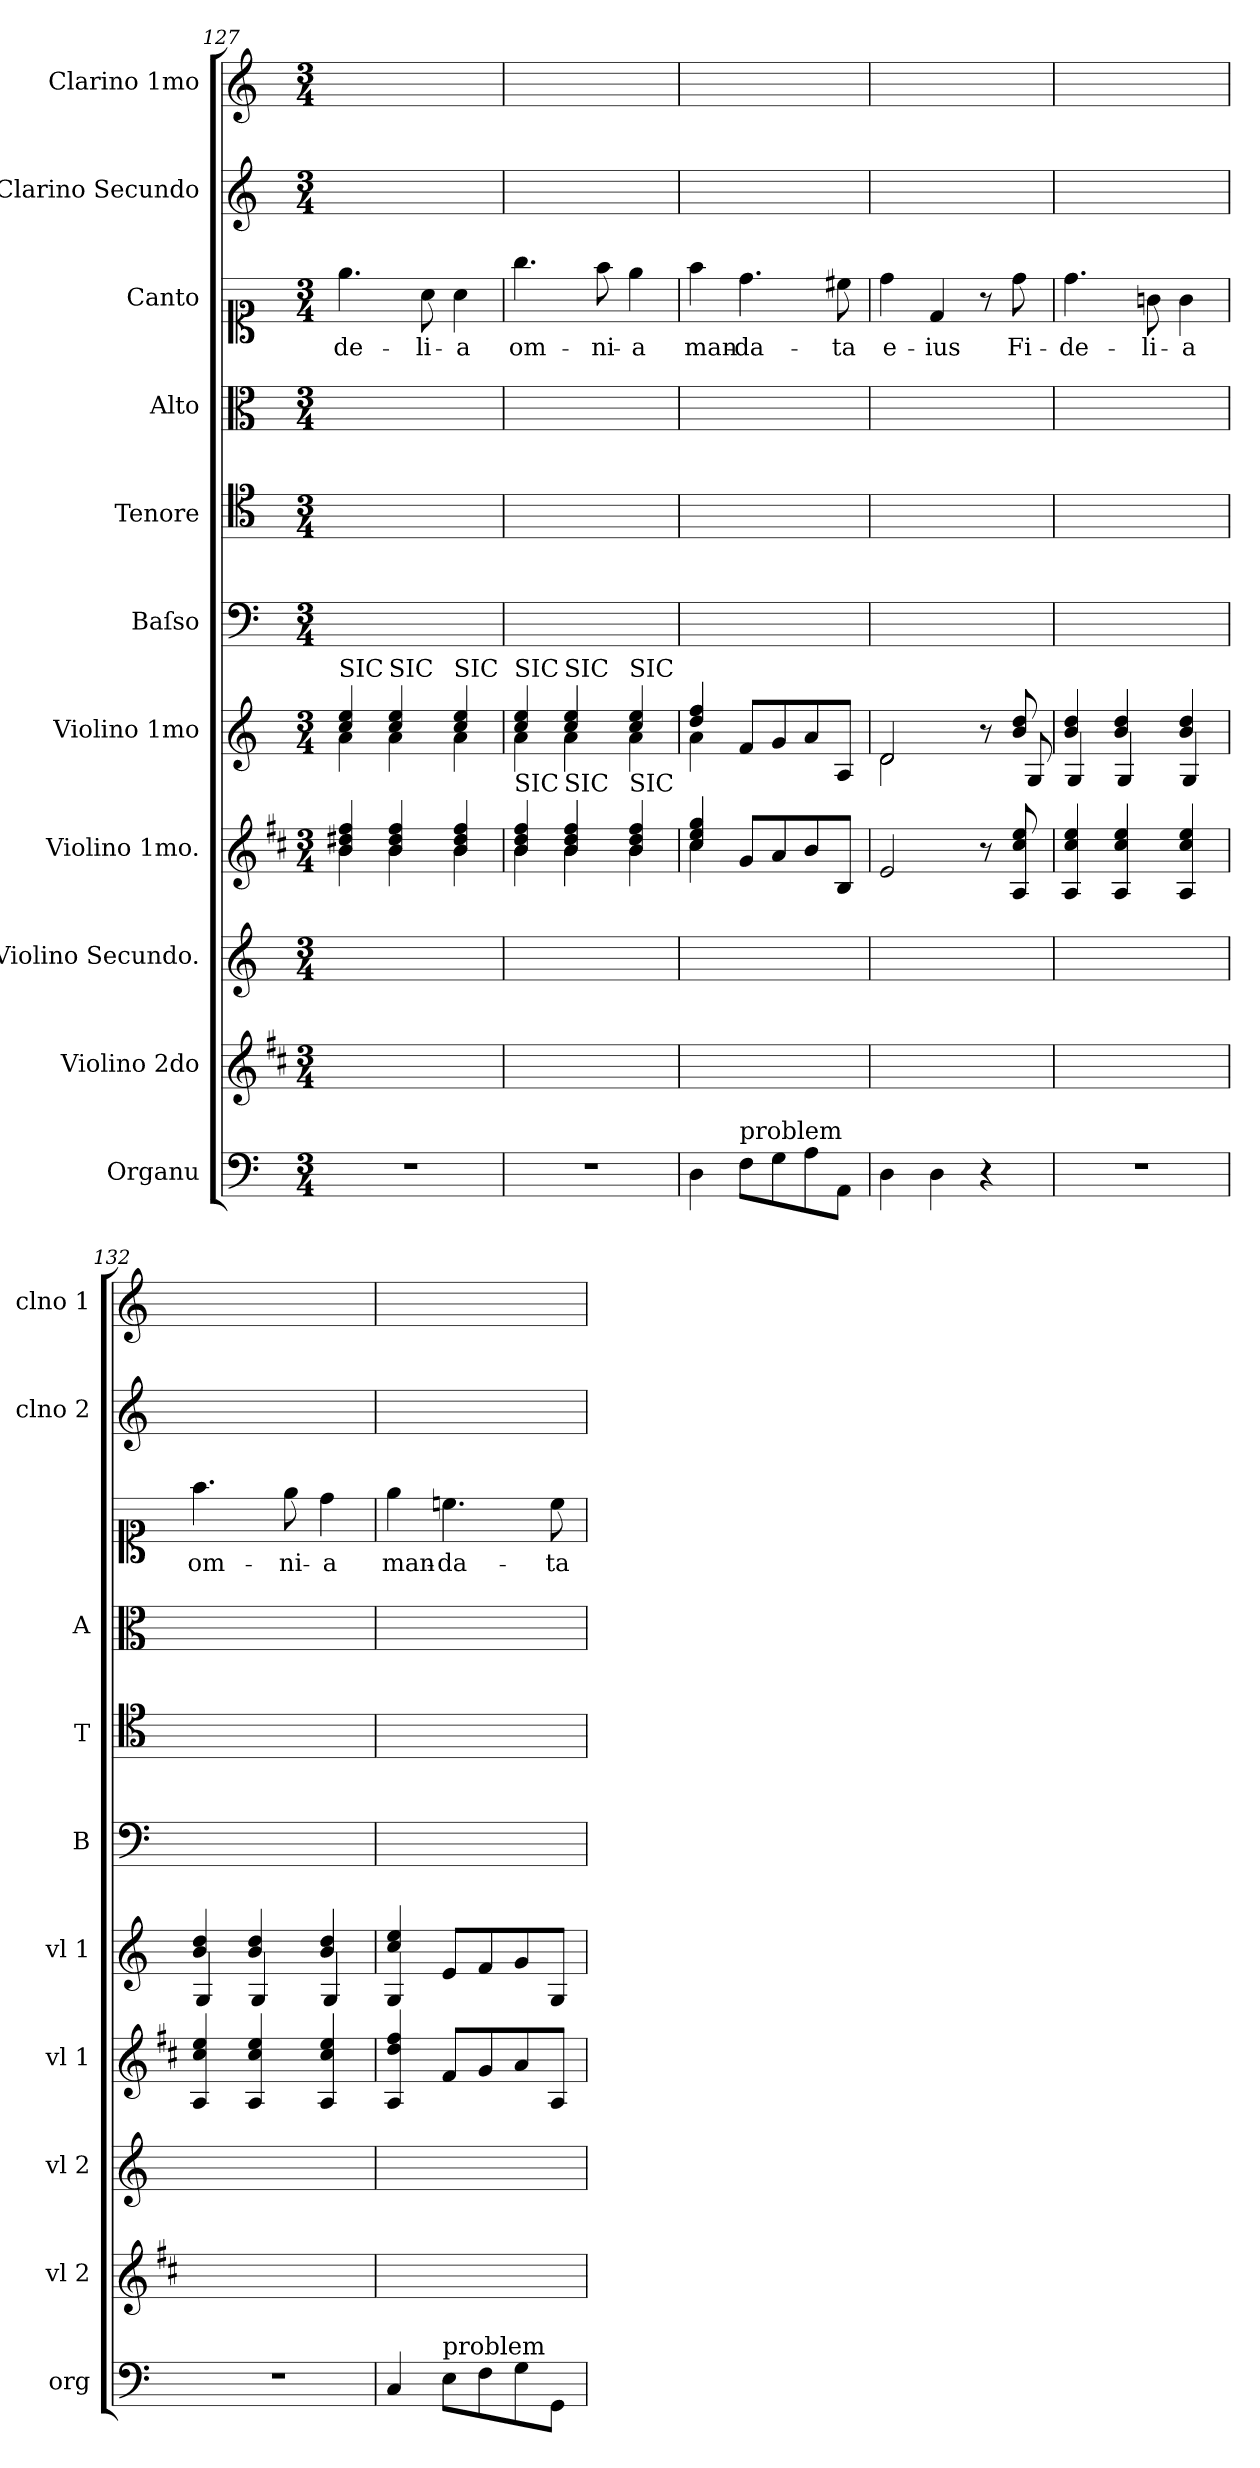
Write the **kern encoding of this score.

**kern	**kern	**kern	**kern	**kern	**kern	**kern	**kern	**kern	**text	**kern	**kern
*part11	*part10	*part9	*part8	*part7	*part6	*part5	*part4	*part3	*part3	*part2	*part1
*staff11	*staff10	*staff9	*staff8	*staff7	*staff6	*staff5	*staff4	*staff3	*staff3	*staff2	*staff1
*I"Organu	*I"Violino 2do	*I"Violino Secundo.	*I"Violino 1mo.	*I"Violino 1mo	*I"Baſso	*I"Tenore	*I"Alto	*I"Canto	*	*I"Clarino Secundo	*I"Clarino 1mo
*I'org	*I'vl 2	*I'vl 2	*I'vl 1	*I'vl 1	*I'B	*I'T	*I'A	*	*	*I'clno 2	*I'clno 1
*clefF4	*clefG2	*clefG2	*clefG2	*clefG2	*clefF4	*clefC4	*clefC3	*clefC1	*	*clefG2	*clefG2
*	*ITrd1c2	*	*ITrd1c2	*	*	*	*	*	*	*	*
*k[]	*k[]	*k[]	*k[]	*k[]	*k[]	*k[]	*k[]	*k[]	*	*k[]	*k[]
*M3/4	*M3/4	*M3/4	*M3/4	*M3/4	*M3/4	*M3/4	*M3/4	*M3/4	*	*M3/4	*M3/4
=127	=127	=127	=127	=127	=127	=127	=127	=127	=127	=127	=127
*	*	*	*^	*^	*	*	*	*	*	*	*
!	!	!	!	!	!LO:TX:a:t=SIC	!	!	!	!	!	!	!	!
2.r	2.ryy	2.ryy	4a/ 4cc#X/ 4ee/	4a\	4cc/ 4ee/	4a\	2.ryy	2.ryy	2.ryy	4.ee\	-de-	2.ryy	4ryy
!	!	!	!	!	!LO:TX:a:t=SIC	!	!	!	!	!	!	!	!
.	.	.	4a/ 4cc#/ 4ee/	4a\	4cc/ 4ee/	4a\	.	.	.	.	.	.	4ryy
.	.	.	.	.	.	.	.	.	.	8a\	-li-	.	.
!	!	!	!	!	!LO:TX:a:t=SIC	!	!	!	!	!	!	!	!
.	.	.	4a/ 4cc#/ 4ee/	4a\	4cc/ 4ee/	4a\	.	.	.	4a\	-a	.	4ryy
=128	=128	=128	=128	=128	=128	=128	=128	=128	=128	=128	=128	=128	=128
!	!	!	!	!	!LO:TX:a:t=SIC	!	!	!	!	!	!	!	!
!	!	!	!LO:TX:a:t=SIC	!	!	!	!	!	!	!	!	!	!
2.r	2.ryy	2.ryy	4a/ 4cc/ 4ee/	4a\	4cc/ 4ee/	4a\	2.ryy	2.ryy	2.ryy	4.gg\	om-	2.ryy	4ryy
!	!	!	!	!	!LO:TX:a:t=SIC	!	!	!	!	!	!	!	!
!	!	!	!LO:TX:a:t=SIC	!	!	!	!	!	!	!	!	!	!
.	.	.	4a/ 4cc/ 4ee/	4a\	4cc/ 4ee/	4a\	.	.	.	.	.	.	4ryy
.	.	.	.	.	.	.	.	.	.	8ff\	-ni-	.	.
!	!	!	!	!	!LO:TX:a:t=SIC	!	!	!	!	!	!	!	!
!	!	!	!LO:TX:a:t=SIC	!	!	!	!	!	!	!	!	!	!
.	.	.	4a/ 4cc/ 4ee/	4a\	4cc/ 4ee/	4a\	.	.	.	4ee\	-a	.	4ryy
=129	=129	=129	=129	=129	=129	=129	=129	=129	=129	=129	=129	=129	=129
4D\	2.ryy	2.ryy	4b/ 4dd/ 4ff/	4b\	4dd/ 4ff/	4a\	2.ryy	2.ryy	2.ryy	4ff\	man-	2.ryy	4ryy
!LO:TX:a:t=problem	!	!	!	!	!	!	!	!	!	!	!	!	!
8F\L	.	.	8f/L	8ryy	8f/L	8ryy	.	.	.	4.dd\	-da-	.	4ryy
8G\	.	.	8g/	8ryy	8g/	8ryy	.	.	.	.	.	.	.
8A\	.	.	8a/	8ryy	8a/	8ryy	.	.	.	.	.	.	4ryy
8AA/J	.	.	8A/J	8ryy	8A/J	8ryy	.	.	.	8cc#X\	-ta	.	.
*	*	*	*v	*v	*	*	*	*	*	*	*	*	*
=130	=130	=130	=130	=130	=130	=130	=130	=130	=130	=130	=130	=130
4D\	2.ryy	2.ryy	2d/	2d/	2d\	2.ryy	2.ryy	2.ryy	4dd\	e-	2.ryy	4ryy
4D\	.	.	.	.	.	.	.	.	4d/	-ius	.	4ryy
4r	.	.	8r	8r	8ryy	.	.	.	8r	.	.	4ryy
.	.	.	8G/ 8b/ 8dd/	8b/ 8dd/	8G/	.	.	.	8dd\	Fi-	.	.
=131	=131	=131	=131	=131	=131	=131	=131	=131	=131	=131	=131	=131
2.r	2.ryy	2.ryy	4G/ 4b/ 4dd/	4b/ 4dd/	4G/	2.ryy	2.ryy	2.ryy	4.dd\	-de-	2.ryy	4ryy
.	.	.	4G/ 4b/ 4dd/	4b/ 4dd/	4G/	.	.	.	.	.	.	4ryy
.	.	.	.	.	.	.	.	.	8gn\	-li-	.	.
.	.	.	4G/ 4b/ 4dd/	4b/ 4dd/	4G/	.	.	.	4g\	-a	.	4ryy
=132	=132	=132	=132	=132	=132	=132	=132	=132	=132	=132	=132	=132
2.r	2.ryy	2.ryy	4G/ 4b/ 4dd/	4b/ 4dd/	4G/	2.ryy	2.ryy	2.ryy	4.ff\	om-	2.ryy	4ryy
.	.	.	4G/ 4b/ 4dd/	4b/ 4dd/	4G/	.	.	.	.	.	.	4ryy
.	.	.	.	.	.	.	.	.	8ee\	-ni-	.	.
.	.	.	4G/ 4b/ 4dd/	4b/ 4dd/	4G/	.	.	.	4dd\	-a	.	4ryy
=133	=133	=133	=133	=133	=133	=133	=133	=133	=133	=133	=133	=133
4C/	2.ryy	2.ryy	4G/ 4cc/ 4ee/	4cc/ 4ee/	4G/	2.ryy	2.ryy	2.ryy	4ee\	man-	2.ryy	4ryy
!LO:TX:a:t=problem	!	!	!	!	!	!	!	!	!	!	!	!
8E\L	.	.	8e/L	8e/L	8ryy	.	.	.	4.ccn\	-da-	.	4ryy
8F\	.	.	8f/	8f/	8ryy	.	.	.	.	.	.	.
8G\	.	.	8g/	8g/	8ryy	.	.	.	.	.	.	4ryy
8GG/J	.	.	8G/J	8G/J	8ryy	.	.	.	8cc\	-ta	.	.
*	*	*	*	*v	*v	*	*	*	*	*	*	*
=	=	=	=	=	=	=	=	=	=	=	=
*-	*-	*-	*-	*-	*-	*-	*-	*-	*-	*-	*-
